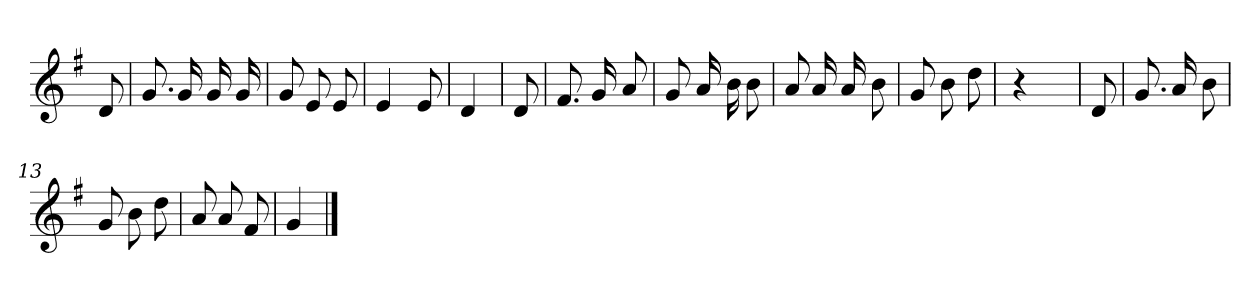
**kern
*part1
*staff1
*clefG2
*k[f#]
*G:
=
8d
=1
8.g
16g
16g
16g
=2
8g
8e
8e
=3
4e
8e
=4
4d
=5
8d
=6
8.f#
16g
8a
=7
8g
16a
16b
8b
=8
8a
16a
16a
8b
=9
8g
8b
8dd
=10
4r
=11
8d
=12
8.g
16a
8b
=13
8g
8b
8dd
=14
8a
8a
8f#
=15
4g
==
*-
